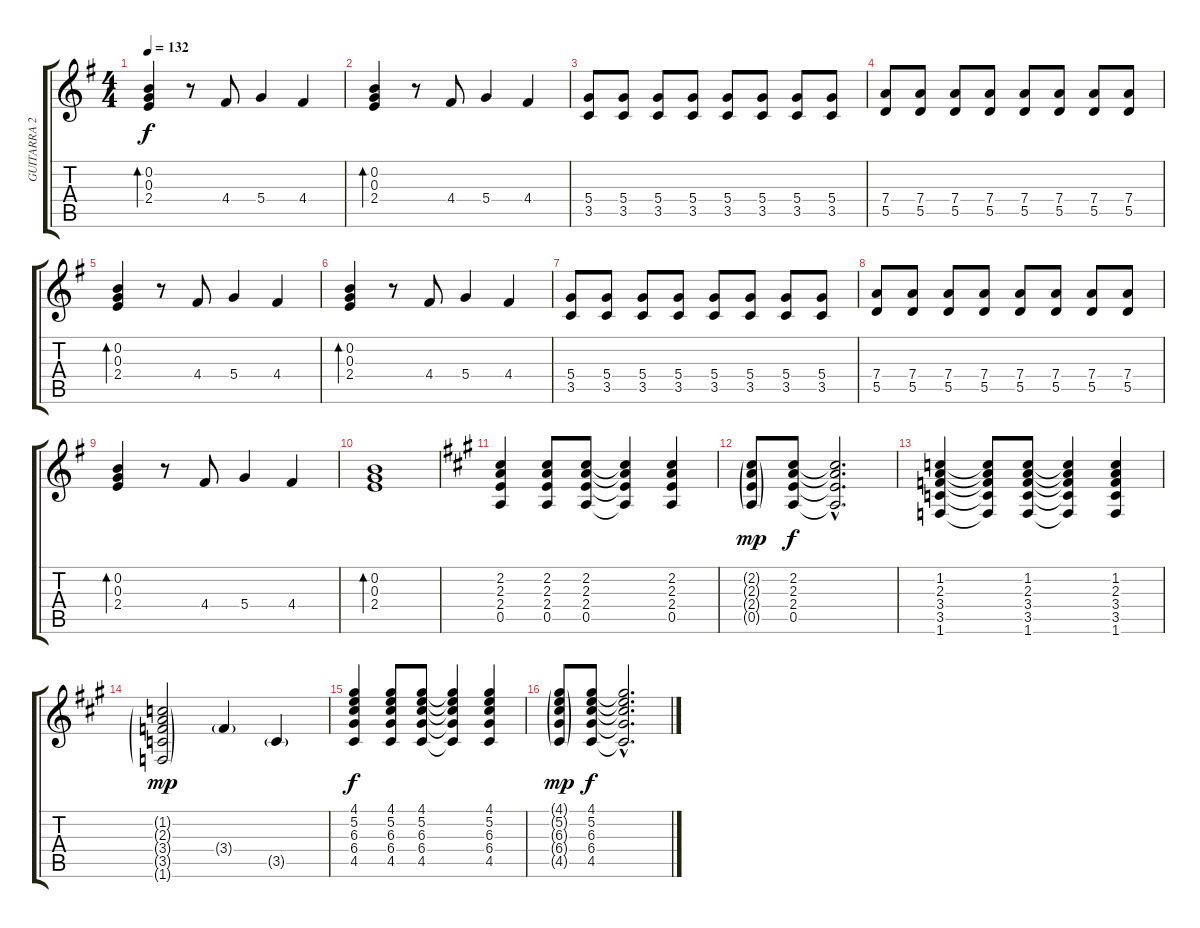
\track ("GUITARRA 2" "GUITARRA 2") {instrument overdrivenguitar}
\staff {score tabs}
\tuning (E4 B3 G3 D3 A2 E2) {hide}
\ts (4 4)
\tempo 132
\clef g2
\ks eminor
(0.2 0.3 2.4).4{bd 60 dy f} r.8 4.4.8 5.4.4 4.4.4 |
(0.2 0.3 2.4).4{bd 60} r.8 4.4.8 5.4.4 4.4.4 |
(5.4 3.5).8 (5.4 3.5).8 (5.4 3.5).8 (5.4 3.5).8 (5.4 3.5).8 (5.4 3.5).8 (5.4 3.5).8 (5.4 3.5).8 |
(7.4 5.5).8 (7.4 5.5).8 (7.4 5.5).8 (7.4 5.5).8 (7.4 5.5).8 (7.4 5.5).8 (7.4 5.5).8 (7.4 5.5).8 |
(0.2 0.3 2.4).4{bd 240} r.8 4.4.8 5.4.4 4.4.4 |
(0.2 0.3 2.4).4{bd 240} r.8 4.4.8 5.4.4 4.4.4 |
(5.4 3.5).8 (5.4 3.5).8 (5.4 3.5).8 (5.4 3.5).8 (5.4 3.5).8 (5.4 3.5).8 (5.4 3.5).8 (5.4 3.5).8 |
(7.4 5.5).8 (7.4 5.5).8 (7.4 5.5).8 (7.4 5.5).8 (7.4 5.5).8 (7.4 5.5).8 (7.4 5.5).8 (7.4 5.5).8 |
(0.2 0.3 2.4).4{bd 240} r.8 4.4.8 5.4.4 4.4.4 |
(0.2 0.3 2.4).1{bd 240} |
\ks f#minor
(2.2 2.3 2.4 0.5).4 (2.2 2.3 2.4 0.5).8 (2.2 2.3 2.4 0.5).8 (2.2{t} 2.3{t} 2.4{t} 0.5{t}).4 (2.2 2.3 2.4 0.5).4 |
(2.2{g} 2.3{g} 2.4{g} 0.5{g}).8{dy mp} (2.2 2.3 2.4 0.5).8{dy f} (2.2{hac t} 2.3{hac t} 2.4{hac t} 0.5{hac t}).2{d} |
(1.2 2.3 3.4 3.5 1.6).4 (1.2{t} 2.3{t} 3.4{t} 3.5{t} 1.6{t}).8 (1.2 2.3 3.4 3.5 1.6).8 (1.2{t} 2.3{t} 3.4{t} 3.5{t} 1.6{t}).4 (1.2 2.3 3.4 3.5 1.6).4 |
(1.2{g} 2.3{g} 3.4{g} 3.5{g} 1.6{g}).2{dy mp} 3.4{g}.4 3.5{g}.4 |
(4.1 5.2 6.3 6.4 4.5).4{dy f} (4.1 5.2 6.3 6.4 4.5).8 (4.1 5.2 6.3 6.4 4.5).8 (4.1{t} 5.2{t} 6.3{t} 6.4{t} 4.5{t}).4 (4.1 5.2 6.3 6.4 4.5).4 |
(4.1{g} 5.2{g} 6.3{g} 6.4{g} 4.5{g}).8{dy mp} (4.1 5.2 6.3 6.4 4.5).8{dy f} (4.1{hac t} 5.2{hac t} 6.3{hac t} 6.4{hac t} 4.5{hac t}).2{d}
